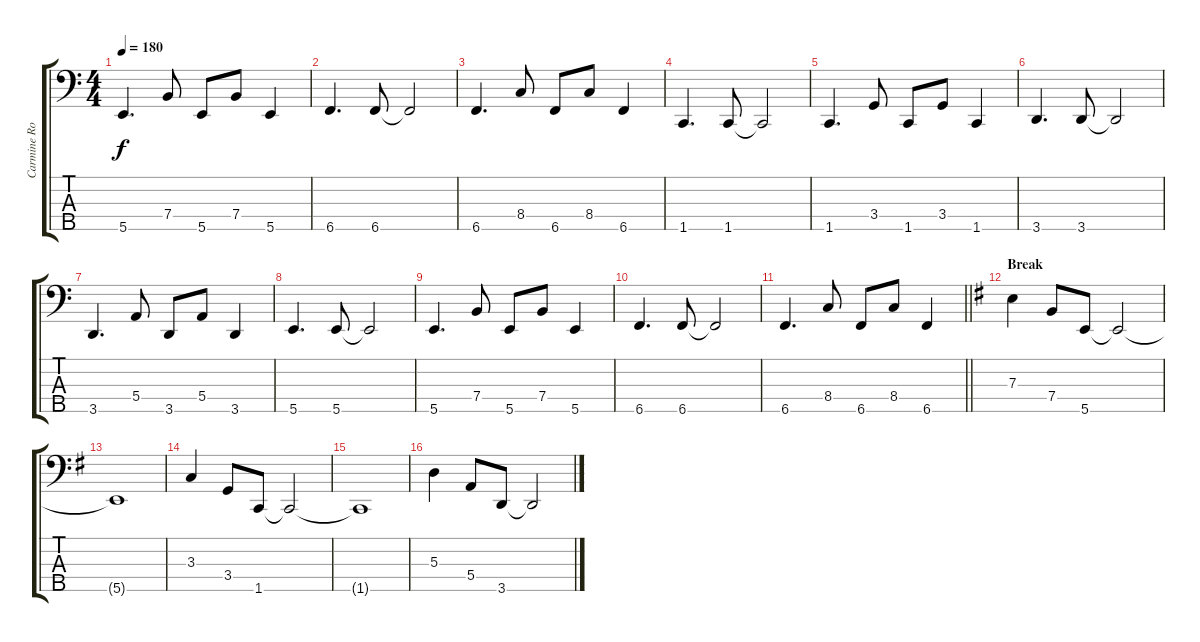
\track ("Carmine Rojas (Bass)" "Carmine Ro") {instrument electricbassfinger}
\staff {score tabs}
\tuning (G2 D2 A1 E1 B0) {hide}
\ts (4 4)
\tempo 180
\clef f4
\ks c
5.5.4{d dy f} 7.4.8 5.5.8 7.4.8 5.5.4 |
6.5.4{d} 6.5.8 6.5{t}.2 |
6.5.4{d} 8.4.8 6.5.8 8.4.8 6.5.4 |
1.5.4{d} 1.5.8 1.5{t}.2 |
1.5.4{d} 3.4.8 1.5.8 3.4.8 1.5.4 |
3.5.4{d} 3.5.8 3.5{t}.2 |
3.5.4{d} 5.4.8 3.5.8 5.4.8 3.5.4 |
5.5.4{d} 5.5.8 5.5{t}.2 |
5.5.4{d} 7.4.8 5.5.8 7.4.8 5.5.4 |
6.5.4{d} 6.5.8 6.5{t}.2 |
\barLineRight lightlight
6.5.4{d} 8.4.8 6.5.8 8.4.8 6.5.4 |
\section ("" "Break")
\ks g
7.3.4 7.4.8 5.5.8 5.5{t}.2 |
5.5{t}.1 |
3.3.4 3.4.8 1.5.8 1.5{t}.2 |
1.5{t}.1 |
5.3.4 5.4.8 3.5.8 3.5{t}.2
